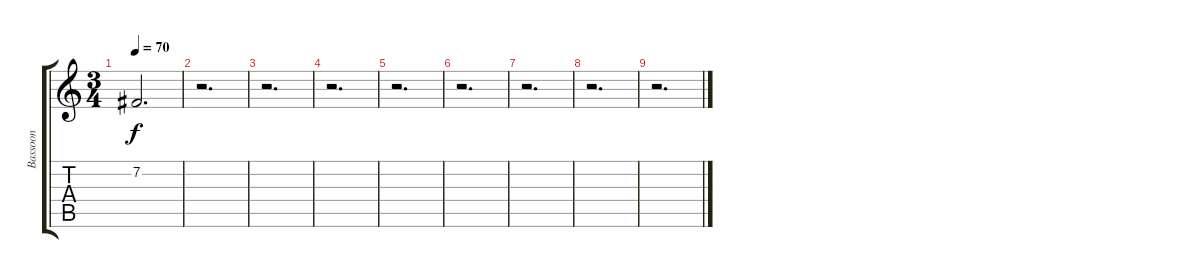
\track ("Bassoon" "Bassoon") {instrument bassoon}
\staff {score tabs}
\tuning (E4 B3 G3 D3 A2 E2) {hide}
\ts (3 4)
\tempo 70
\clef g2
\ks c
7.2.2{d dy f volume 0} |
r.2{d} |
r.2{d} |
r.2{d} |
r.2{d} |
r.2{d} |
r.2{d} |
r.2{d} |
r.2{d}
